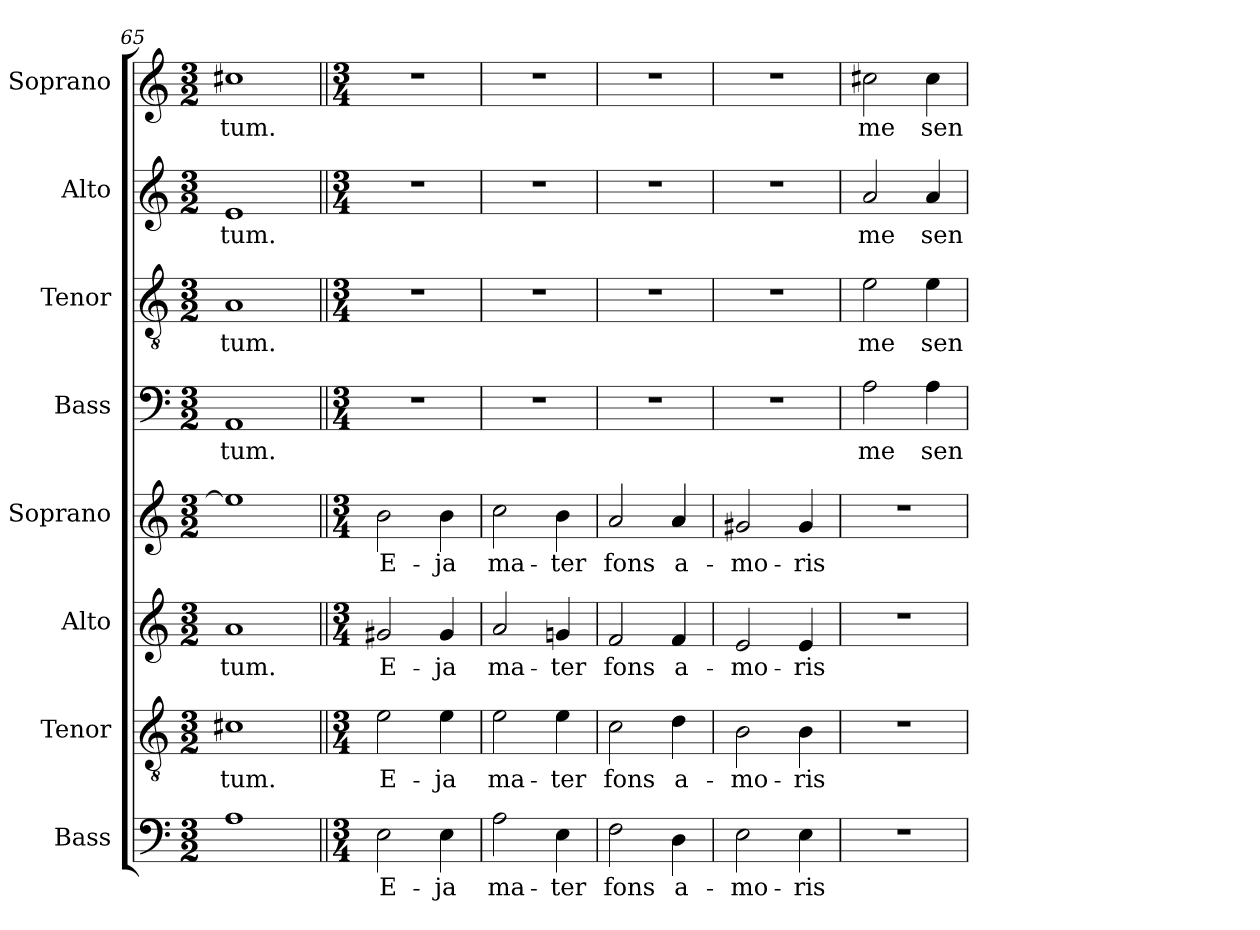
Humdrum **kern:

**kern	**text	**kern	**text	**kern	**text	**kern	**text	**kern	**text	**kern	**text	**kern	**text	**kern	**text
*part8	*part8	*part7	*part7	*part6	*part6	*part5	*part5	*part4	*part4	*part3	*part3	*part2	*part2	*part1	*part1
*staff8	*staff8	*staff7	*staff7	*staff6	*staff6	*staff5	*staff5	*staff4	*staff4	*staff3	*staff3	*staff2	*staff2	*staff1	*staff1
*I"Bass	*	*I"Tenor	*	*I"Alto	*	*I"Soprano	*	*I"Bass	*	*I"Tenor	*	*I"Alto	*	*I"Soprano	*
*clefF4	*	*clefGv2	*	*clefG2	*	*clefG2	*	*clefF4	*	*clefGv2	*	*clefG2	*	*clefG2	*
*k[]	*	*k[]	*	*k[]	*	*k[]	*	*k[]	*	*k[]	*	*k[]	*	*k[]	*
*C:	*	*C:	*	*C:	*	*C:	*	*C:	*	*C:	*	*C:	*	*C:	*
*M3/2	*	*M3/2	*	*M3/2	*	*M3/2	*	*M3/2	*	*M3/2	*	*M3/2	*	*M3/2	*
=65	=65	=65	=65	=65	=65	=65	=65	=65	=65	=65	=65	=65	=65	=65	=65
1A	.	1c#X	-tum.	1a	-tum.	1ee]	.	1AA	-tum.	1A	-tum.	1e	-tum.	1cc#X	-tum.
=66||	=66||	=66||	=66||	=66||	=66||	=66||	=66||	=66||	=66||	=66||	=66||	=66||	=66||	=66||	=66||
*M3/4	*	*M3/4	*	*M3/4	*	*M3/4	*	*M3/4	*	*M3/4	*	*M3/4	*	*M3/4	*
!	!	!	!	!	!	!	!	!LO:N:vis=1	!	!LO:N:vis=1	!	!LO:N:vis=1	!	!LO:N:vis=1	!
2E\	E-	2e\	E-	2g#X/	E-	2b\	E-	2.r	.	2.r	.	2.r	.	2.r	.
4E\	-ja	4e\	-ja	4g#/	-ja	4b\	-ja	.	.	.	.	.	.	.	.
=67	=67	=67	=67	=67	=67	=67	=67	=67	=67	=67	=67	=67	=67	=67	=67
!	!	!	!	!	!	!	!	!LO:N:vis=1	!	!LO:N:vis=1	!	!LO:N:vis=1	!	!LO:N:vis=1	!
2A\	ma-	2e\	ma-	2a/	ma-	2cc\	ma-	2.r	.	2.r	.	2.r	.	2.r	.
4E\	-ter	4e\	-ter	4gn/	-ter	4b\	-ter	.	.	.	.	.	.	.	.
=68	=68	=68	=68	=68	=68	=68	=68	=68	=68	=68	=68	=68	=68	=68	=68
!	!	!	!	!	!	!	!	!LO:N:vis=1	!	!LO:N:vis=1	!	!LO:N:vis=1	!	!LO:N:vis=1	!
2F\	fons	2c\	fons	2f/	fons	2a/	fons	2.r	.	2.r	.	2.r	.	2.r	.
4D\	a-	4d\	a-	4f/	a-	4a/	a-	.	.	.	.	.	.	.	.
=69	=69	=69	=69	=69	=69	=69	=69	=69	=69	=69	=69	=69	=69	=69	=69
!	!	!	!	!	!	!	!	!LO:N:vis=1	!	!LO:N:vis=1	!	!LO:N:vis=1	!	!LO:N:vis=1	!
2E\	-mo-	2B\	-mo-	2e/	-mo-	2g#X/	-mo-	2.r	.	2.r	.	2.r	.	2.r	.
4E\	-ris	4B\	-ris	4e/	-ris	4g#/	-ris	.	.	.	.	.	.	.	.
!!LO:LB:g=z
=70	=70	=70	=70	=70	=70	=70	=70	=70	=70	=70	=70	=70	=70	=70	=70
!LO:N:vis=1	!	!LO:N:vis=1	!	!LO:N:vis=1	!	!LO:N:vis=1	!	!	!	!	!	!	!	!	!
2.r	.	2.r	.	2.r	.	2.r	.	2A\	me	2e\	me	2a/	me	2cc#X\	me
.	.	.	.	.	.	.	.	4A\	sen-	4e\	sen-	4a/	sen-	4cc#\	sen-
=	=	=	=	=	=	=	=	=	=	=	=	=	=	=	=
*-	*-	*-	*-	*-	*-	*-	*-	*-	*-	*-	*-	*-	*-	*-	*-
